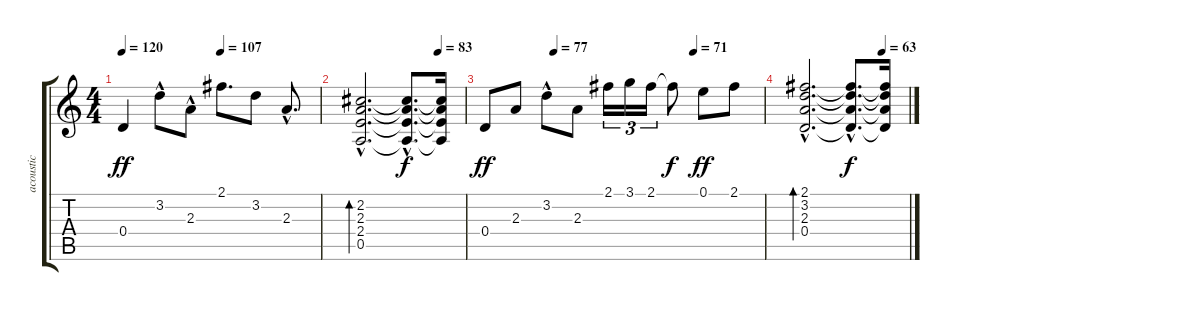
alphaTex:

\track ("acoustic" "acoustic") {instrument electricguitarclean}
\staff {score tabs}
\tuning (E4 B3 G3 D3 A2 E2) {hide}
\ts (4 4)
\tempo 120
\tempo (107 0.5)
\clef g2
\ks c
0.4.4{dy ff} 3.2{hac}.8 2.3{hac}.8 2.1.8{d} 3.2.8 2.3{hac}.8{d} |
\tempo (83 0.75)
(2.2{hac} 2.3{hac} 2.4{hac} 0.5{hac}).2{d bd 240} (2.2{hac t} 2.3{hac t} 2.4{hac t} 0.5{hac t}).8{d dy f} (2.2{t} 2.3{t} 2.4{t} 0.5{t}).16 |
\tempo (77 0.25)
\tempo (71 0.75)
0.4.8{dy ff} 2.3.8 3.2{hac}.8 2.3.8 2.1.16{tu (3 2)} 3.1.16{tu (3 2)} 2.1.16{tu (3 2)} 2.1{t}.8{dy f} 0.1.8{dy ff} 2.1.8 |
\tempo (63 0.75)
(2.1{hac} 3.2{hac} 2.3{hac} 0.4{hac}).2{d bd 480} (2.1{hac t} 3.2{hac t} 2.3{hac t} 0.4{hac t}).8{d dy f} (2.1{t} 3.2{t} 2.3{t} 0.4{t}).16
